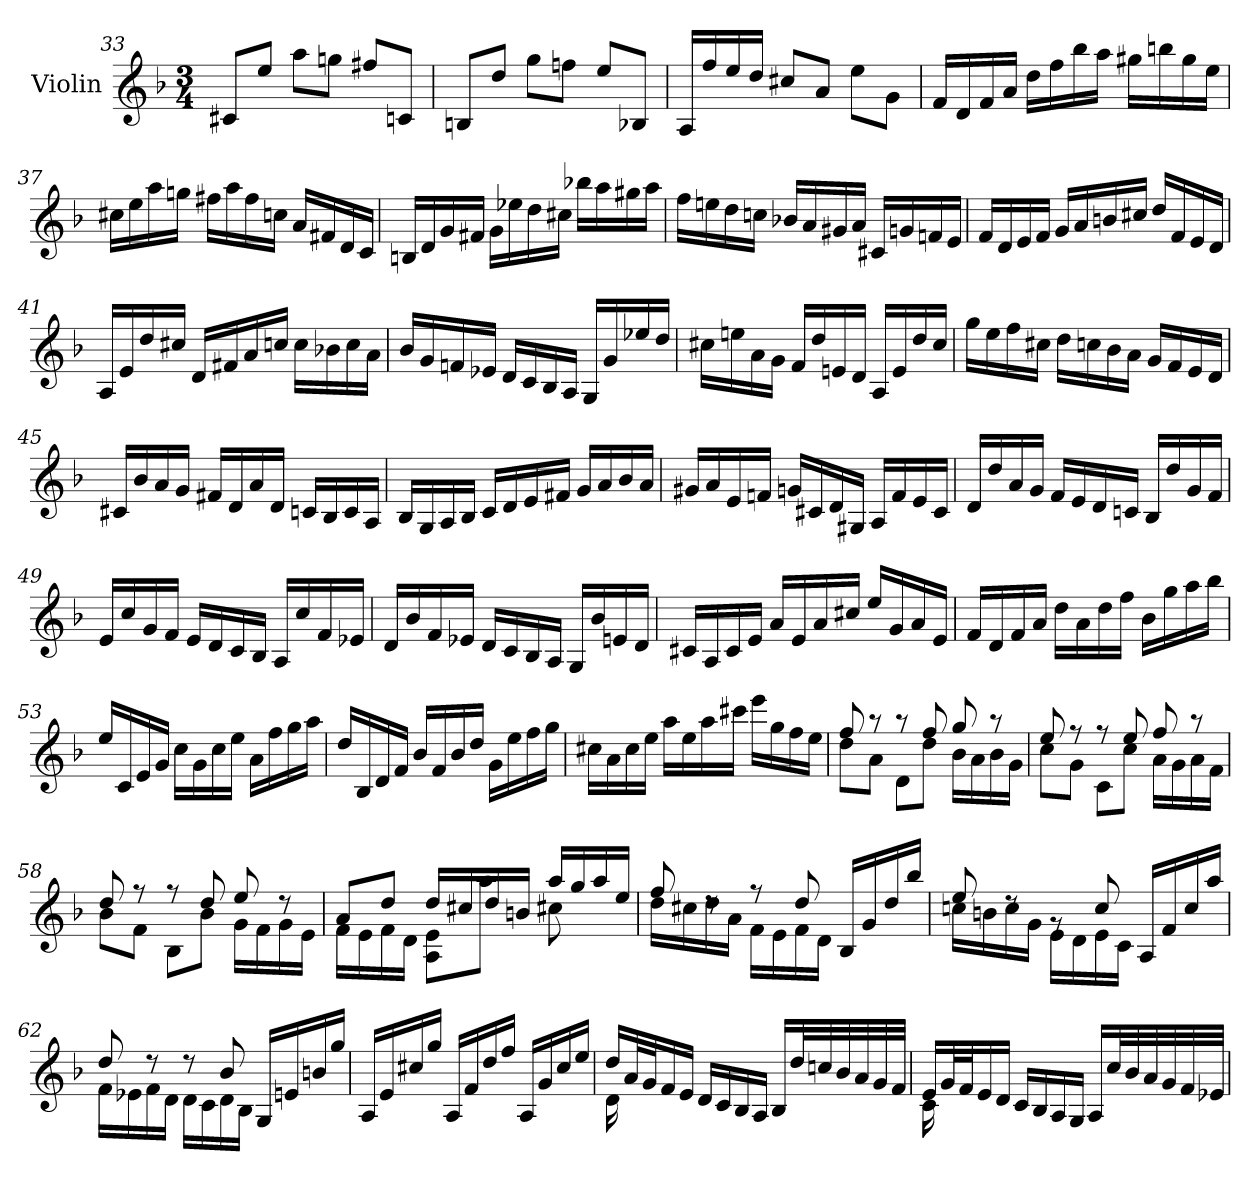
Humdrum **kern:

**kern
*part1
*staff1
*I"Violin
*I'Vln.
*clefG2
*k[b-]
*M3/4
=33
8c#X/L
8ee/J
8aa\L
8ggn\J
8ff#X/L
8cn/J
=34
8Bn/L
8dd/J
8gg\L
8ffn\J
8ee/L
8B-X/J
=35
16A/LL
16ff/
16ee/
16dd/JJ
8cc#X/L
8a/J
8ee\L
8g\J
!!LO:LB:g=z
=36
16f/LL
16d/
16f/
16a/JJ
16dd\LL
16ff\
16bb-\
16aa\JJ
16gg#X\LL
16bbn\
16gg#\
16ee\JJ
=37
16cc#X\LL
16ee\
16aa\
16ggn\JJ
16ff#X\LL
16aa\
16ff#\
16ccn\JJ
16a/LL
16f#X/
16d/
16c/JJ
=38
16Bn/LL
16d/
16g/
16f#X/JJ
16g\LL
16ee-X\
16dd\
16cc#X\JJ
16bb-X\LL
16aa\
16gg#X\
16aa\JJ
!!LO:LB:g=z
=39
16ff\LL
16een\
16dd\
16ccn\JJ
16b-X/LL
16a/
16g#X/
16a/JJ
16c#X/LL
16gn/
16fn/
16e/JJ
=40
16f/LL
16d/
16e/
16f/JJ
16g/LL
16a/
16bn/
16cc#X/JJ
16dd/LL
16f/
16e/
16d/JJ
=41
16A/LL
16e/
16dd/
16cc#X/JJ
16d/LL
16f#X/
16a/
16ccn/JJ
16cc\LL
16b-X\
16cc\
16a\JJ
!!LO:PB:g=z
=42
16b-/LL
16g/
16fn/
16e-X/JJ
16d/LL
16c/
16B-/
16A/JJ
16G/LL
16g/
16ee-X/
16dd/JJ
=43
16cc#X\LL
16een\
16a\
16g\JJ
16f/LL
16dd/
16en/
16d/JJ
16A/LL
16e/
16dd/
16cc#/JJ
=44
16gg\LL
16ee\
16ff\
16cc#X\JJ
16dd\LL
16ccn\
16b-\
16a\JJ
16g/LL
16f/
16e/
16d/JJ
!!LO:LB:g=z
=45
16c#X/LL
16b-/
16a/
16g/JJ
16f#X/LL
16d/
16a/
16d/JJ
16cn/LL
16B-/
16c/
16A/JJ
=46
16B-/LL
16G/
16A/
16B-/JJ
16c/LL
16d/
16e/
16f#X/JJ
16g/LL
16a/
16b-/
16a/JJ
=47
16g#X/LL
16a/
16e/
16fn/JJ
16gn/LL
16c#X/
16d/
16G#X/JJ
16A/LL
16f/
16e/
16c#/JJ
!!LO:LB:g=z
=48
16d/LL
16dd/
16a/
16g/JJ
16f/LL
16e/
16d/
16cn/JJ
16B-/LL
16dd/
16g/
16f/JJ
=49
16e/LL
16cc/
16g/
16f/JJ
16e/LL
16d/
16c/
16B-/JJ
16A/LL
16cc/
16f/
16e-X/JJ
=50
16d/LL
16b-/
16f/
16e-X/JJ
16d/LL
16c/
16B-/
16A/JJ
16G/LL
16b-/
16en/
16d/JJ
!!LO:LB:g=z
=51
16c#X/LL
16A/
16c#/
16e/JJ
16a/LL
16e/
16a/
16cc#X/JJ
16ee/LL
16g/
16a/
16e/JJ
=52
16f/LL
16d/
16f/
16a/JJ
16dd\LL
16a\
16dd\
16ff\JJ
16b-\LL
16gg\
16aa\
16bb-\JJ
=53
16ee/LL
16c/
16e/
16g/JJ
16cc\LL
16g\
16cc\
16ee\JJ
16a\LL
16ff\
16gg\
16aa\JJ
!!LO:LB:g=z
=54
16dd/LL
16B-/
16d/
16f/JJ
16b-/LL
16f/
16b-/
16dd/JJ
16g\LL
16ee\
16ff\
16gg\JJ
=55
16cc#X\LL
16a\
16cc#\
16ee\JJ
16aa\LL
16ee\
16aa\
16ccc#X\JJ
16eee\LL
16gg\
16ff\
16ee\JJ
=56
*^
8ff/	8dd\L
8r	8a\J
8r	8d\L
8ff/	8dd\J
8gg/	16b-\LL
.	16a\
8r	16b-\
.	16g\JJ
=57	=57
8ee/	8cc\L
8r	8g\J
8r	8c\L
8ee/	8cc\J
8ff/	16a\LL
.	16g\
8r	16a\
.	16f\JJ
!!LO:LB:g=z	!!
=58	=58
8dd/	8b-\L
8r	8f\J
8r	8B-\L
8dd/	8b-\J
8ee/	16g\LL
.	16f\
8r	16g\
.	16e\JJ
=59	=59
8a/L	16f\LL
.	16e\
8dd/J	16f\
.	16d\JJ
16dd/LL	8A\ 8e\L
16cc#X/	.
16dd/	8aa\J
16bn/JJ	.
16aa/LL	8cc#X\
16gg/	.
16aa/	8ryy
16ee/JJ	.
=60	=60
8ff/	16dd\LL
.	16cc#X\
8rdd	16dd\
.	16a\JJ
8r	16f\LL
.	16e\
8dd/	16f\
.	16d\JJ
16B-/LL	4ryy
16g/	.
16dd/	.
16bb-/JJ	.
!!LO:LB:g=z	!!
=61	=61
8ee/	16ccn\LL
.	16bn\
8rdd	16cc\
.	16g\JJ
8rg	16e\LL
.	16d\
8cc/	16e\
.	16c\JJ
16A/LL	4ryy
16f/	.
16cc/	.
16aa/JJ	.
=62	=62
8dd/	16f\LL
.	16e-X\
8r	16f\
.	16d\JJ
8r	16d\LL
.	16c\
8b-/	16d\
.	16B-\JJ
16G/LL	4ryy
16en/	.
16bn/	.
16gg/JJ	.
*v	*v
=63
16A/LL
16e/
16cc#X/
16gg/JJ
16A/LL
16f/
16dd/
16ff/JJ
16A/LL
16g/
16cc#/
16ee/JJ
!!LO:LB:g=z
=64
*^
16dd/LL	16d\
32a/L	2ryy
32g/J	.
16f/	.
16e/JJ	.
16d/LL	.
16c/	.
16B-/	.
16A/JJ	.
16B-/LL	.
32dd/L	8.ryy
32ccn/	.
32b-/	.
32a/	.
32g/	.
32f/JJJ	.
=65	=65
16e/LL	16c\
32g/L	2ryy
32f/J	.
16e/	.
16d/JJ	.
16c/LL	.
16B-/	.
16A/	.
16G/JJ	.
16A/LL	.
32cc/L	8.ryy
32b-/	.
32a/	.
32g/	.
32f/	.
32e-X/JJJ	.
*v	*v
=
*-
